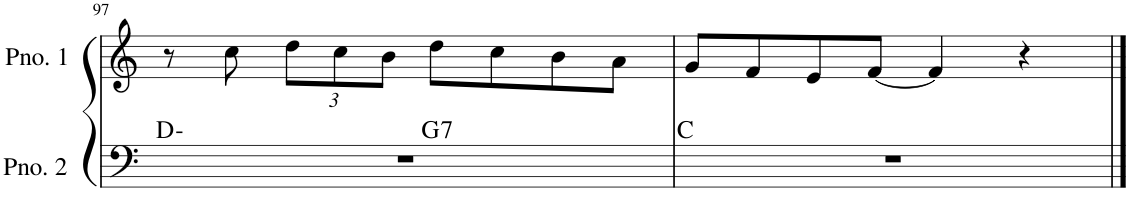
**kern	**harte	**kern
*part2	*part2	*part1
*staff2	*	*staff1
*I"ピアノ 2	*	*I"ピアノ 1
!!LO:PB:g=z
*clefF4	*	*clefG2
*k[]	*	*k[]
*M4/4	*	*M4/4
=97	=97	=97
*^	*	*
1r	2ryy	D:min	8r
.	.	.	8cc\
*	*	*	*Xbrackettup
.	.	.	12dd\L
.	.	.	12cc\
.	.	.	12b\J
!	!	!LO:H:kt=7	!
.	2ryy	G:7	8dd\L
.	.	.	8cc\
.	.	.	8b\
.	.	.	8a\J
*v	*v	*	*
=98	=98	=98
1r	C:maj	8g/L
.	.	8f/
.	.	8e/
.	.	[8f/J
.	.	4f/]
.	.	4r
==	==	==
*-	*-	*-
